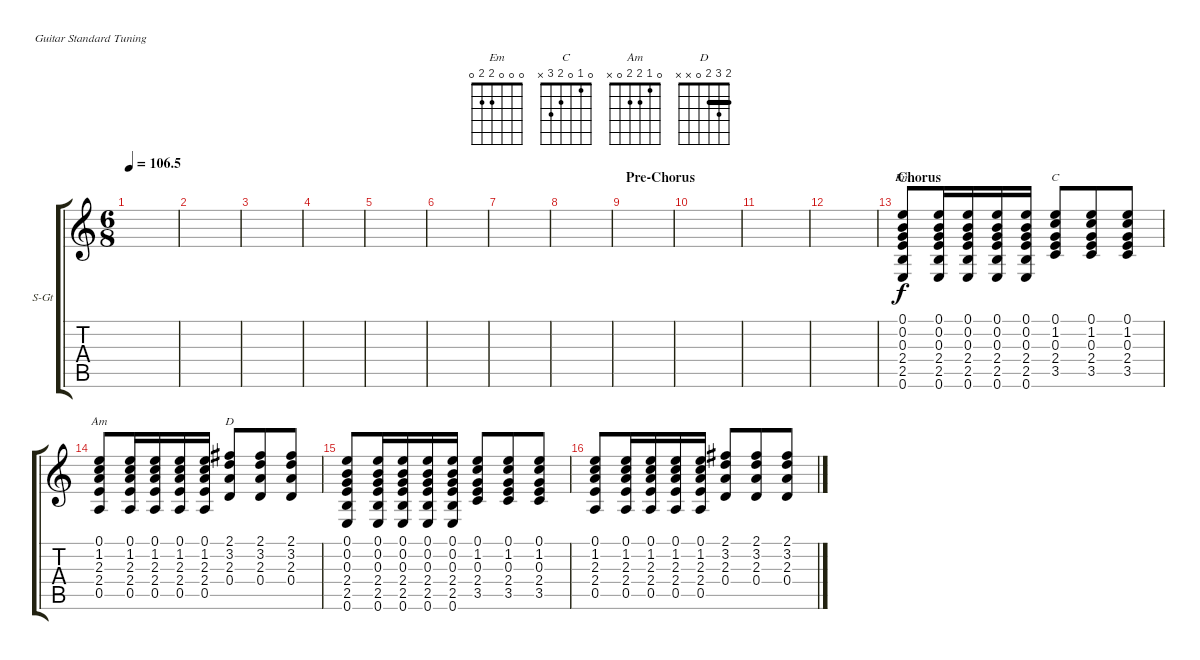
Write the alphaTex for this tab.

\defaultSystemsLayout 4
\bracketExtendMode groupsimilarinstruments
\firstSystemTrackNameOrientation horizontal
\otherSystemsTrackNameOrientation horizontal
\track ("Steel Guitar" "S-Gt") {instrument acousticguitarsteel}
\staff {score tabs}
\tuning (E4 B3 G3 D3 A2 E2)
\chord ("Em" 0 0 0 2 2 0) {showfingering false}
\chord ("C" 0 1 0 2 3 x) {showfingering false}
\chord ("Am" 0 1 2 2 0 x) {showfingering false}
\chord ("D" 2 3 2 0 x x) {showfingering false barre 2}
\ts (6 8)
\tempo
106.5
\accidentals auto
\clef g2
\ottava regular
\simile none
\scale
0.333333
\ks c
|
\scale
0.333333 |
\scale
0.333333 |
\scale
0.333333 |
\scale
0.333333 |
\scale
0.333333 |
\scale
0.333333 |
\scale
0.333333 |
\section ("" "Pre-Chorus")
\scale
0.333333 |
\scale
0.333333 |
\scale
0.333333 |
\scale
0.333333 |
\section ("" "Chorus")
\scale
0.333333 (0.6 2.5 2.4 0.3 0.2 0.1).8{ch "Em"} (0.6 2.5 2.4 0.3 0.2 0.1).16 (0.6 2.5 2.4 0.3 0.2 0.1).16 (0.6 2.5 2.4 0.3 0.2 0.1).16 (0.6 2.5 2.4 0.3 0.2 0.1).16 (3.5 2.4 0.3 1.2 0.1).8{ch "C"} (3.5 2.4 0.3 1.2 0.1).8 (3.5 2.4 0.3 1.2 0.1).8 |
\scale
0.333333 (0.5 2.4 2.3 1.2 0.1).8{ch "Am"} (0.5 2.4 2.3 1.2 0.1).16 (0.5 2.4 2.3 1.2 0.1).16 (0.5 2.4 2.3 1.2 0.1).16 (0.5 2.4 2.3 1.2 0.1).16 (0.4 2.3 3.2 2.1).8{ch "D"} (0.4 2.3 3.2 2.1).8 (0.4 2.3 3.2 2.1).8 |
\scale
0.333333 (0.6 2.5 2.4 0.3 0.2 0.1).8 (0.6 2.5 2.4 0.3 0.2 0.1).16 (0.6 2.5 2.4 0.3 0.2 0.1).16 (0.6 2.5 2.4 0.3 0.2 0.1).16 (0.6 2.5 2.4 0.3 0.2 0.1).16 (3.5 2.4 0.3 1.2 0.1).8 (3.5 2.4 0.3 1.2 0.1).8 (3.5 2.4 0.3 1.2 0.1).8 |
\scale
0.333333 (0.5 2.4 2.3 1.2 0.1).8 (0.5 2.4 2.3 1.2 0.1).16 (0.5 2.4 2.3 1.2 0.1).16 (0.5 2.4 2.3 1.2 0.1).16 (0.5 2.4 2.3 1.2 0.1).16 (0.4 2.3 3.2 2.1).8 (0.4 2.3 3.2 2.1).8 (0.4 2.3 3.2 2.1).8
